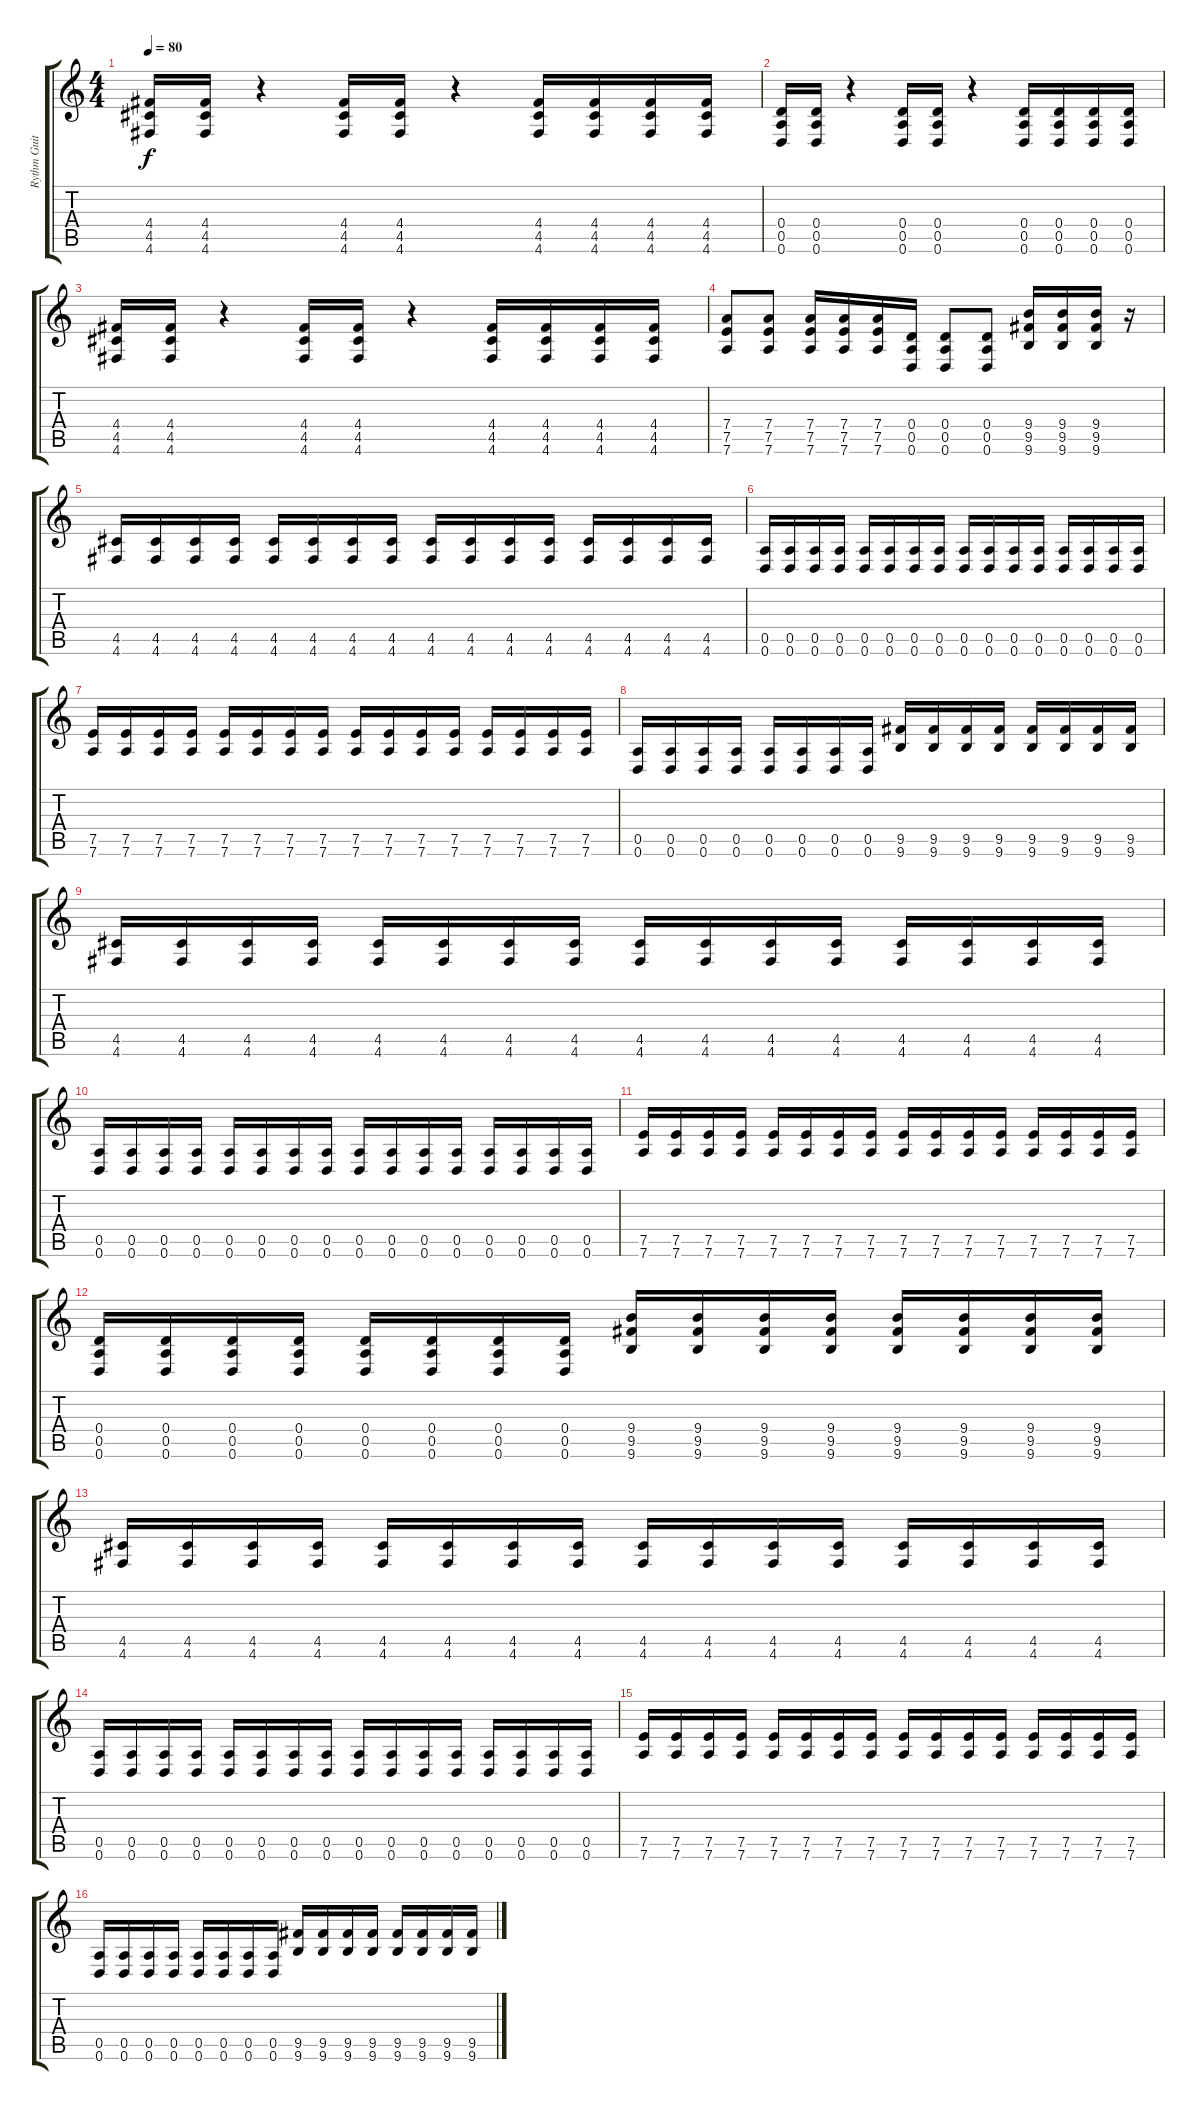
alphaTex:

\track ("Rythm Guitar" "Rythm Guit") {instrument overdrivenguitar}
\staff {score tabs}
\tuning (E4 B3 G3 D3 A2 D2) {hide}
\ts (4 4)
\tempo 80
\clef g2
\ks c
(4.4 4.5 4.6).16{dy f} (4.4 4.5 4.6).16 r.4 (4.4 4.5 4.6).16 (4.4 4.5 4.6).16 r.4 (4.4 4.5 4.6).16 (4.4 4.5 4.6).16 (4.4 4.5 4.6).16 (4.4 4.5 4.6).16 |
(0.4 0.5 0.6).16 (0.4 0.5 0.6).16 r.4 (0.4 0.5 0.6).16 (0.4 0.5 0.6).16 r.4 (0.4 0.5 0.6).16 (0.4 0.5 0.6).16 (0.4 0.5 0.6).16 (0.4 0.5 0.6).16 |
(4.4 4.5 4.6).16 (4.4 4.5 4.6).16 r.4 (4.4 4.5 4.6).16 (4.4 4.5 4.6).16 r.4 (4.4 4.5 4.6).16 (4.4 4.5 4.6).16 (4.4 4.5 4.6).16 (4.4 4.5 4.6).16 |
(7.4 7.5 7.6).8 (7.4 7.5 7.6).8 (7.4 7.5 7.6).16 (7.4 7.5 7.6).16 (7.4 7.5 7.6).16 (0.4 0.5 0.6).16 (0.4 0.5 0.6).8 (0.4 0.5 0.6).8 (9.4 9.5 9.6).16 (9.4 9.5 9.6).16 (9.4 9.5 9.6).16 r.16 |
(4.5 4.6).16 (4.5 4.6).16 (4.5 4.6).16 (4.5 4.6).16 (4.5 4.6).16 (4.5 4.6).16 (4.5 4.6).16 (4.5 4.6).16 (4.5 4.6).16 (4.5 4.6).16 (4.5 4.6).16 (4.5 4.6).16 (4.5 4.6).16 (4.5 4.6).16 (4.5 4.6).16 (4.5 4.6).16 |
(0.5 0.6).16 (0.5 0.6).16 (0.5 0.6).16 (0.5 0.6).16 (0.5 0.6).16 (0.5 0.6).16 (0.5 0.6).16 (0.5 0.6).16 (0.5 0.6).16 (0.5 0.6).16 (0.5 0.6).16 (0.5 0.6).16 (0.5 0.6).16 (0.5 0.6).16 (0.5 0.6).16 (0.5 0.6).16 |
(7.5 7.6).16 (7.5 7.6).16 (7.5 7.6).16 (7.5 7.6).16 (7.5 7.6).16 (7.5 7.6).16 (7.5 7.6).16 (7.5 7.6).16 (7.5 7.6).16 (7.5 7.6).16 (7.5 7.6).16 (7.5 7.6).16 (7.5 7.6).16 (7.5 7.6).16 (7.5 7.6).16 (7.5 7.6).16 |
(0.5 0.6).16 (0.5 0.6).16 (0.5 0.6).16 (0.5 0.6).16 (0.5 0.6).16 (0.5 0.6).16 (0.5 0.6).16 (0.5 0.6).16 (9.5 9.6).16 (9.5 9.6).16 (9.5 9.6).16 (9.5 9.6).16 (9.5 9.6).16 (9.5 9.6).16 (9.5 9.6).16 (9.5 9.6).16 |
(4.5 4.6).16 (4.5 4.6).16 (4.5 4.6).16 (4.5 4.6).16 (4.5 4.6).16 (4.5 4.6).16 (4.5 4.6).16 (4.5 4.6).16 (4.5 4.6).16 (4.5 4.6).16 (4.5 4.6).16 (4.5 4.6).16 (4.5 4.6).16 (4.5 4.6).16 (4.5 4.6).16 (4.5 4.6).16 |
(0.5 0.6).16 (0.5 0.6).16 (0.5 0.6).16 (0.5 0.6).16 (0.5 0.6).16 (0.5 0.6).16 (0.5 0.6).16 (0.5 0.6).16 (0.5 0.6).16 (0.5 0.6).16 (0.5 0.6).16 (0.5 0.6).16 (0.5 0.6).16 (0.5 0.6).16 (0.5 0.6).16 (0.5 0.6).16 |
(7.5 7.6).16 (7.5 7.6).16 (7.5 7.6).16 (7.5 7.6).16 (7.5 7.6).16 (7.5 7.6).16 (7.5 7.6).16 (7.5 7.6).16 (7.5 7.6).16 (7.5 7.6).16 (7.5 7.6).16 (7.5 7.6).16 (7.5 7.6).16 (7.5 7.6).16 (7.5 7.6).16 (7.5 7.6).16 |
(0.4 0.5 0.6).16 (0.4 0.5 0.6).16 (0.4 0.5 0.6).16 (0.4 0.5 0.6).16 (0.4 0.5 0.6).16 (0.4 0.5 0.6).16 (0.4 0.5 0.6).16 (0.4 0.5 0.6).16 (9.4 9.5 9.6).16 (9.4 9.5 9.6).16 (9.4 9.5 9.6).16 (9.4 9.5 9.6).16 (9.4 9.5 9.6).16 (9.4 9.5 9.6).16 (9.4 9.5 9.6).16 (9.4 9.5 9.6).16 |
(4.5 4.6).16 (4.5 4.6).16 (4.5 4.6).16 (4.5 4.6).16 (4.5 4.6).16 (4.5 4.6).16 (4.5 4.6).16 (4.5 4.6).16 (4.5 4.6).16 (4.5 4.6).16 (4.5 4.6).16 (4.5 4.6).16 (4.5 4.6).16 (4.5 4.6).16 (4.5 4.6).16 (4.5 4.6).16 |
(0.5 0.6).16 (0.5 0.6).16 (0.5 0.6).16 (0.5 0.6).16 (0.5 0.6).16 (0.5 0.6).16 (0.5 0.6).16 (0.5 0.6).16 (0.5 0.6).16 (0.5 0.6).16 (0.5 0.6).16 (0.5 0.6).16 (0.5 0.6).16 (0.5 0.6).16 (0.5 0.6).16 (0.5 0.6).16 |
(7.5 7.6).16 (7.5 7.6).16 (7.5 7.6).16 (7.5 7.6).16 (7.5 7.6).16 (7.5 7.6).16 (7.5 7.6).16 (7.5 7.6).16 (7.5 7.6).16 (7.5 7.6).16 (7.5 7.6).16 (7.5 7.6).16 (7.5 7.6).16 (7.5 7.6).16 (7.5 7.6).16 (7.5 7.6).16 |
(0.5 0.6).16 (0.5 0.6).16 (0.5 0.6).16 (0.5 0.6).16 (0.5 0.6).16 (0.5 0.6).16 (0.5 0.6).16 (0.5 0.6).16 (9.5 9.6).16 (9.5 9.6).16 (9.5 9.6).16 (9.5 9.6).16 (9.5 9.6).16 (9.5 9.6).16 (9.5 9.6).16 (9.5 9.6).16
